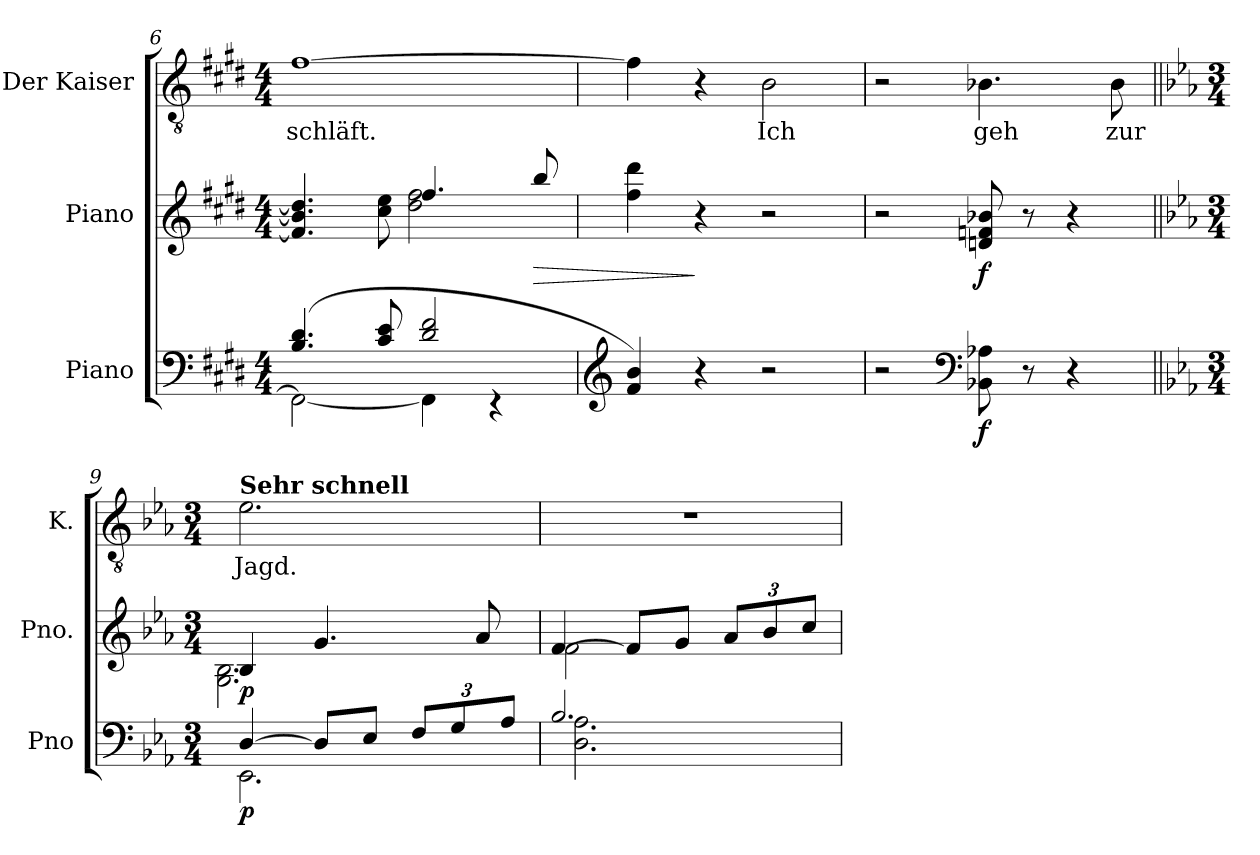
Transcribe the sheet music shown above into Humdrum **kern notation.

**kern	**dynam	**kern	**dynam	**kern	**text
*part3	*part3	*part2	*part2	*part1	*part1
*staff3	*staff3	*staff2	*staff2	*staff1	*staff1
*I"Piano	*	*I"Piano	*	*I"Der Kaiser	*
*I'Pno	*	*I'Pno.	*	*I'K.	*
*clefF4	*	*clefG2	*	*clefGv2	*
*k[f#c#g#d#]	*	*k[f#c#g#d#]	*	*k[f#c#g#d#]	*
*M4/4	*	*M4/4	*	*M4/4	*
=6	=6	=6	=6	=6	=6
*^	*	*^	*	*	*
!	!	!	!	!	!	!	!LO:LY:b
(>4.B/ 4.d#/	2FF#\_	.	4.f#/] 4.b/] 4.dd#/]	2ryy	.	[1f#	schläft.
8c#/ 8e/	.	.	8cc#\ 8ee\	.	.	.	.
2d#/ 2f#/	4FF#\]	.	4.ff#/	2dd#\ 2ff#\	.	.	.
.	4r	.	.	.	.	.	.
!	!	!	!	!	!LO:HP:b	!	!
.	.	.	8bb/	.	>	.	.
*v	*v	*	*	*	*	*	*
*	*	*v	*v	*	*	*
!!LO:LB:g=z
=7	=7	=7	=7	=7	=7
*clefG2	*	*	*	*	*
4f#/ 4b/)	.	4ff#\ 4ddd#\	.	4f#\]	.
4r	.	4r	]	4r	.
!	!	!	!	!	!LO:LY:b
2r	.	2r	.	2B\	Ich
=8	=8	=8	=8	=8	=8
2r	.	2r	.	2r	.
*clefF4	*	*	*	*	*
!	!LO:DY:b	!	!LO:DY:b	!	!LO:LY:b
8BB-X\ 8A-X\	f	8dn/ 8fn/ 8b-X/	f	4.B-X\	geh
8r	.	8r	.	.	.
4r	.	4r	.	.	.
!	!	!	!	!	!LO:LY:b
.	.	.	.	8B-\	zur
=9||	=9||	=9||	=9||	=9||	=9||
*k[b-e-a-]	*	*k[b-e-a-]	*	*k[b-e-a-]	*
*M3/4	*	*M3/4	*	*M3/4	*
*	*	*	*	*MM180	*
*^	*	*^	*	*	*
!	!	!	!	!	!	!LO:TX:a:B:t=Sehr schnell	!
!	!	!LO:DY:b	!	!	!LO:DY:b	!	!LO:LY:b
[4D/	2.EE-\	p	4B-/	2.G\ 2.B-\	p	2.e-\	Jagd.
8D/L]	.	.	4.g/	.	.	.	.
8E-/J	.	.	.	.	.	.	.
*Xbrackettup	*	*	*	*	*	*	*
12F/L	.	.	.	.	.	.	.
12G/	.	.	.	.	.	.	.
.	.	.	8a-/	.	.	.	.
12A-/J	.	.	.	.	.	.	.
=10	=10	=10	=10	=10	=10	=10	=10
2.B-/	2.D\ 2.A-\	.	[4f/	2f\	.	2.r	.
.	.	.	8f/L]	.	.	.	.
.	.	.	8g/J	.	.	.	.
*	*	*	*Xbrackettup	*	*	*	*
.	.	.	12a-/L	4ryy	.	.	.
.	.	.	12b-/	.	.	.	.
.	.	.	12cc/J	.	.	.	.
*v	*v	*	*	*	*	*	*
*	*	*v	*v	*	*	*
=	=	=	=	=	=
*-	*-	*-	*-	*-	*-
